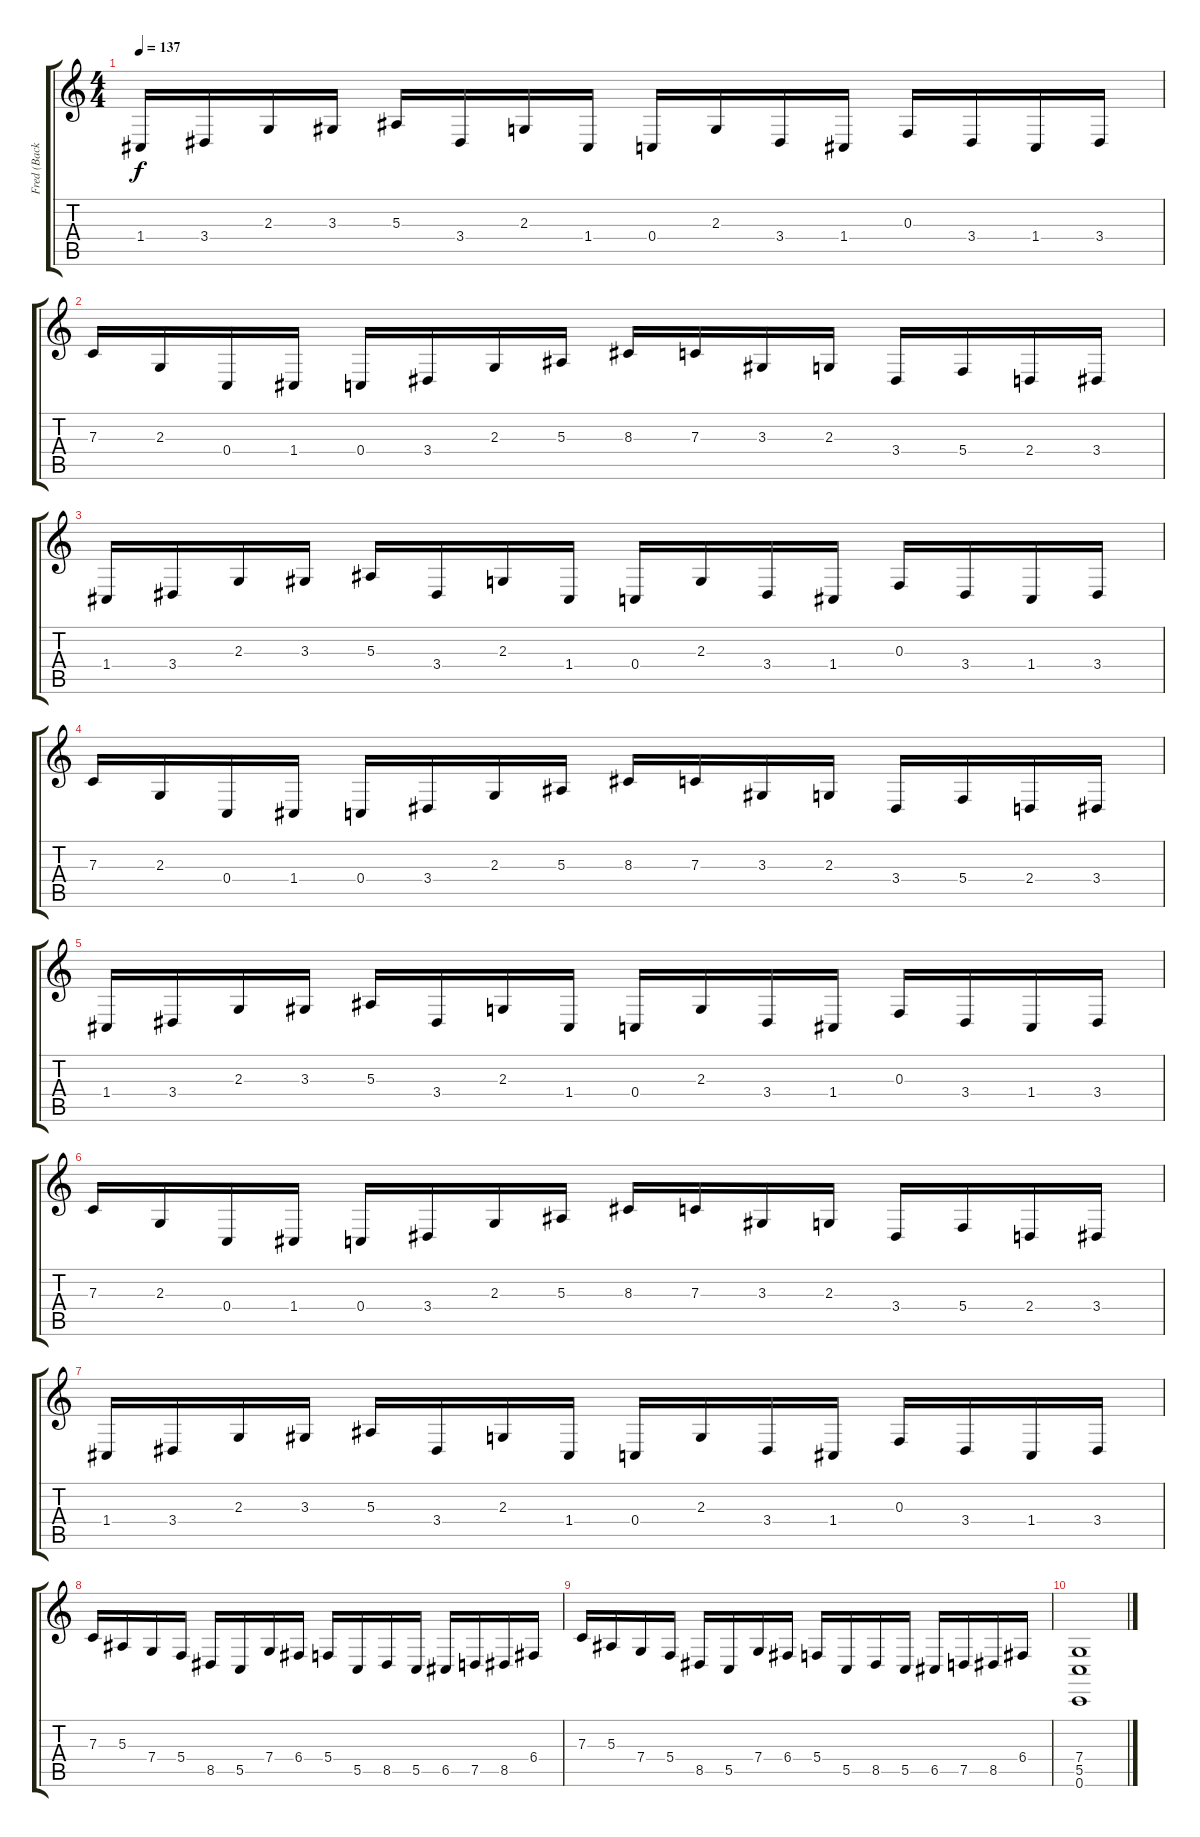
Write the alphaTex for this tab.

\track ("Fred (Backing track)" "Fred (Back") {instrument harpsichord}
\staff {score tabs}
\tuning (D4 A3 F3 C3 G2 C2) {hide}
\ts (4 4)
\tempo 137
\clef g2
\ks c
1.4.16{dy f} 3.4.16 2.3.16 3.3.16 5.3.16 3.4.16 2.3.16 1.4.16 0.4.16 2.3.16 3.4.16 1.4.16 0.3.16 3.4.16 1.4.16 3.4.16 |
7.3.16 2.3.16 0.4.16 1.4.16 0.4.16 3.4.16 2.3.16 5.3.16 8.3.16 7.3.16 3.3.16 2.3.16 3.4.16 5.4.16 2.4.16 3.4.16 |
1.4.16 3.4.16 2.3.16 3.3.16 5.3.16 3.4.16 2.3.16 1.4.16 0.4.16 2.3.16 3.4.16 1.4.16 0.3.16 3.4.16 1.4.16 3.4.16 |
7.3.16 2.3.16 0.4.16 1.4.16 0.4.16 3.4.16 2.3.16 5.3.16 8.3.16 7.3.16 3.3.16 2.3.16 3.4.16 5.4.16 2.4.16 3.4.16 |
1.4.16 3.4.16 2.3.16 3.3.16 5.3.16 3.4.16 2.3.16 1.4.16 0.4.16 2.3.16 3.4.16 1.4.16 0.3.16 3.4.16 1.4.16 3.4.16 |
7.3.16 2.3.16 0.4.16 1.4.16 0.4.16 3.4.16 2.3.16 5.3.16 8.3.16 7.3.16 3.3.16 2.3.16 3.4.16 5.4.16 2.4.16 3.4.16 |
1.4.16 3.4.16 2.3.16 3.3.16 5.3.16 3.4.16 2.3.16 1.4.16 0.4.16 2.3.16 3.4.16 1.4.16 0.3.16 3.4.16 1.4.16 3.4.16 |
7.3.16 5.3.16 7.4.16 5.4.16 8.5.16 5.5.16 7.4.16 6.4.16 5.4.16 5.5.16 8.5.16 5.5.16 6.5.16 7.5.16 8.5.16 6.4.16 |
7.3.16 5.3.16 7.4.16 5.4.16 8.5.16 5.5.16 7.4.16 6.4.16 5.4.16 5.5.16 8.5.16 5.5.16 6.5.16 7.5.16 8.5.16 6.4.16 |
(7.4 5.5 0.6).1
